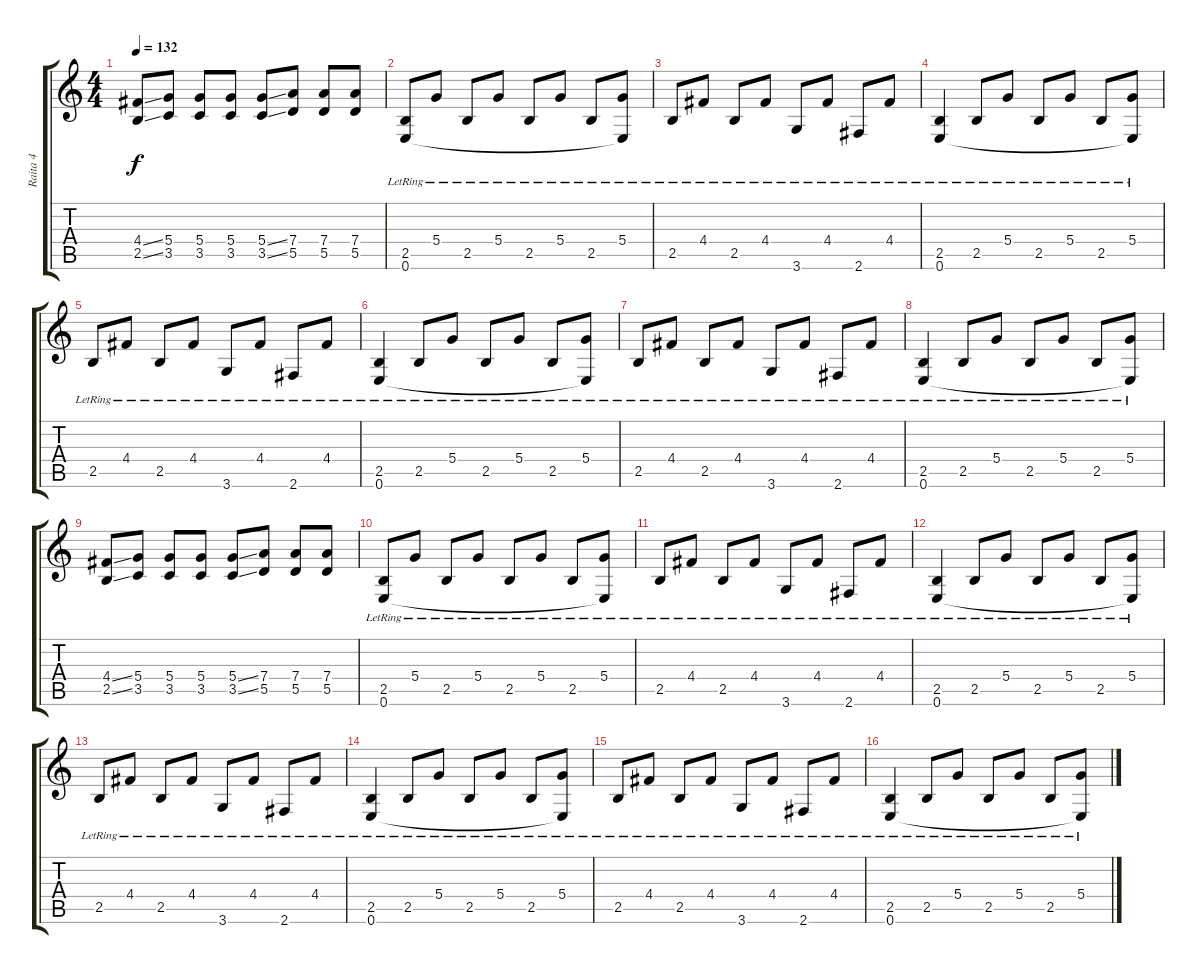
\track ("Raita 4" "Raita 4") {instrument electricguitarclean}
\staff {score tabs}
\tuning (E4 B3 G3 D3 A2 E2) {hide}
\ts (4 4)
\tempo 132
\clef g2
\ks c
(4.4{ss} 2.5{ss}).8{dy f} (5.4 3.5).8 (5.4 3.5).8 (5.4 3.5).8 (5.4{ss} 3.5{ss}).8 (7.4 5.5).8 (7.4 5.5).8 (7.4 5.5).8 |
(2.5{lr} 0.6{lr}).8 5.4{lr}.8 2.5{lr}.8 5.4{lr}.8 2.5{lr}.8 5.4{lr}.8 2.5{lr}.8 (5.4{lr} 0.6{t}).8 |
2.5{lr}.8 4.4{lr}.8 2.5{lr}.8 4.4{lr}.8 3.6{lr}.8 4.4{lr}.8 2.6{lr}.8 4.4{lr}.8 |
(2.5{lr} 0.6{lr}).4 2.5{lr}.8 5.4{lr}.8 2.5{lr}.8 5.4{lr}.8 2.5{lr}.8 (5.4{lr} 0.6{t}).8 |
2.5{lr}.8 4.4{lr}.8 2.5{lr}.8 4.4{lr}.8 3.6{lr}.8 4.4{lr}.8 2.6{lr}.8 4.4{lr}.8 |
(2.5{lr} 0.6{lr}).4 2.5{lr}.8 5.4{lr}.8 2.5{lr}.8 5.4{lr}.8 2.5{lr}.8 (5.4{lr} 0.6{t}).8 |
2.5{lr}.8 4.4{lr}.8 2.5{lr}.8 4.4{lr}.8 3.6{lr}.8 4.4{lr}.8 2.6{lr}.8 4.4{lr}.8 |
(2.5{lr} 0.6{lr}).4 2.5{lr}.8 5.4{lr}.8 2.5{lr}.8 5.4{lr}.8 2.5{lr}.8 (5.4{lr} 0.6{t}).8 |
(4.4{ss} 2.5{ss}).8 (5.4 3.5).8 (5.4 3.5).8 (5.4 3.5).8 (5.4{ss} 3.5{ss}).8 (7.4 5.5).8 (7.4 5.5).8 (7.4 5.5).8 |
(2.5{lr} 0.6{lr}).8 5.4{lr}.8 2.5{lr}.8 5.4{lr}.8 2.5{lr}.8 5.4{lr}.8 2.5{lr}.8 (5.4{lr} 0.6{t}).8 |
2.5{lr}.8 4.4{lr}.8 2.5{lr}.8 4.4{lr}.8 3.6{lr}.8 4.4{lr}.8 2.6{lr}.8 4.4{lr}.8 |
(2.5{lr} 0.6{lr}).4 2.5{lr}.8 5.4{lr}.8 2.5{lr}.8 5.4{lr}.8 2.5{lr}.8 (5.4{lr} 0.6{t}).8 |
2.5{lr}.8 4.4{lr}.8 2.5{lr}.8 4.4{lr}.8 3.6{lr}.8 4.4{lr}.8 2.6{lr}.8 4.4{lr}.8 |
(2.5{lr} 0.6{lr}).4 2.5{lr}.8 5.4{lr}.8 2.5{lr}.8 5.4{lr}.8 2.5{lr}.8 (5.4{lr} 0.6{t}).8 |
2.5{lr}.8 4.4{lr}.8 2.5{lr}.8 4.4{lr}.8 3.6{lr}.8 4.4{lr}.8 2.6{lr}.8 4.4{lr}.8 |
(2.5{lr} 0.6{lr}).4 2.5{lr}.8 5.4{lr}.8 2.5{lr}.8 5.4{lr}.8 2.5{lr}.8 (5.4{lr} 0.6{t}).8
